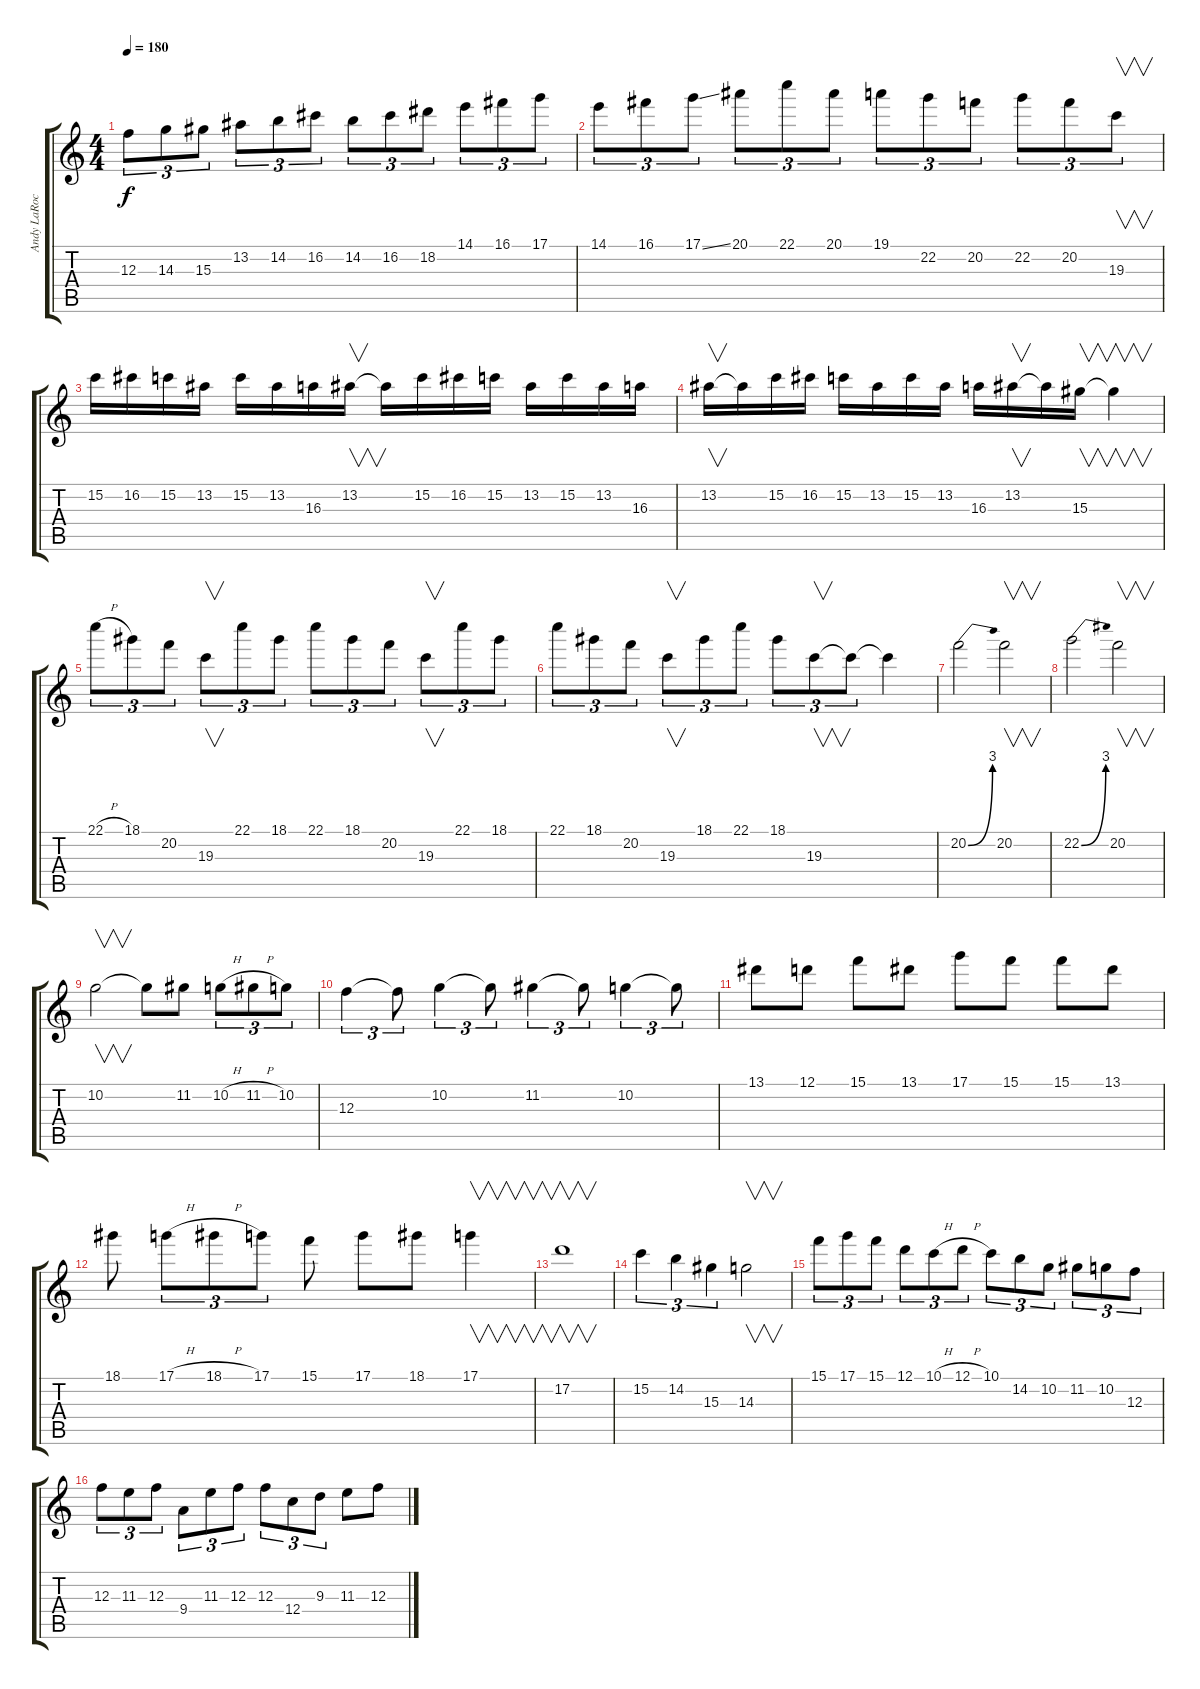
\track ("Andy LaRocque" "Andy LaRoc") {instrument distortionguitar}
\staff {score tabs}
\tuning (D4 A3 F3 C3 G2 D2) {hide}
\ts (4 4)
\tempo 180
\clef g2
\ks c
12.3.8{tu (3 2) dy f} 14.3.8{tu (3 2)} 15.3.8{tu (3 2)} 13.2.8{tu (3 2)} 14.2.8{tu (3 2)} 16.2.8{tu (3 2)} 14.2.8{tu (3 2)} 16.2.8{tu (3 2)} 18.2.8{tu (3 2)} 14.1.8{tu (3 2)} 16.1.8{tu (3 2)} 17.1.8{tu (3 2)} |
14.1.8{tu (3 2)} 16.1.8{tu (3 2)} 17.1{ss}.8{tu (3 2)} 20.1.8{tu (3 2)} 22.1.8{tu (3 2)} 20.1.8{tu (3 2)} 19.1.8{tu (3 2)} 22.2.8{tu (3 2)} 20.2.8{tu (3 2)} 22.2.8{tu (3 2)} 20.2.8{tu (3 2)} 19.3.8{v tu (3 2)} |
15.2.16 16.2.16 15.2.16 13.2.16 15.2.16 13.2.16 16.3.16 13.2.16{v} 13.2{t}.16 15.2.16 16.2.16 15.2.16 13.2.16 15.2.16 13.2.16 16.3.16 |
13.2.16{v} 13.2{t}.16 15.2.16 16.2.16 15.2.16 13.2.16 15.2.16 13.2.16 16.3.16 13.2.16{v} 13.2{t}.16 15.3.16{v} 15.3{t}.4{v} |
22.1{h}.8{tu (3 2)} 18.1.8{tu (3 2)} 20.2.8{tu (3 2)} 19.3.8{v tu (3 2)} 22.1.8{tu (3 2)} 18.1.8{tu (3 2)} 22.1.8{tu (3 2)} 18.1.8{tu (3 2)} 20.2.8{tu (3 2)} 19.3.8{v tu (3 2)} 22.1.8{tu (3 2)} 18.1.8{tu (3 2)} |
22.1.8{tu (3 2)} 18.1.8{tu (3 2)} 20.2.8{tu (3 2)} 19.3.8{v tu (3 2)} 18.1.8{tu (3 2)} 22.1.8{tu (3 2)} 18.1.8{tu (3 2)} 19.3.8{v tu (3 2)} 19.3{t}.8{tu (3 2)} 19.3{t}.4 |
20.2{be (bend 0 0 60 12)}.2 20.2.2{v} |
22.2{be (bend 0 0 60 12)}.2 20.2.2{v} |
10.2.2{v} 10.2{t}.8 11.2.8 10.2{h}.8{tu (3 2)} 11.2{h}.8{tu (3 2)} 10.2.8{tu (3 2)} |
12.3.4{tu (3 2)} 12.3{t}.8{tu (3 2)} 10.2.4{tu (3 2)} 10.2{t}.8{tu (3 2)} 11.2.4{tu (3 2)} 11.2{t}.8{tu (3 2)} 10.2.4{tu (3 2)} 10.2{t}.8{tu (3 2)} |
13.1.8 12.1.8 15.1.8 13.1.8 17.1.8 15.1.8 15.1.8 13.1.8 |
18.1.8 17.1{h}.8{tu (3 2)} 18.1{h}.8{tu (3 2)} 17.1.8{tu (3 2)} 15.1.8 17.1.8 18.1.8 17.1.4{v} |
17.2.1{v} |
15.2.4{tu (3 2)} 14.2.4{tu (3 2)} 15.3.4{tu (3 2)} 14.3.2{v} |
15.1.8{tu (3 2)} 17.1.8{tu (3 2)} 15.1.8{tu (3 2)} 12.1.8{tu (3 2)} 10.1{h}.8{tu (3 2)} 12.1{h}.8{tu (3 2)} 10.1.8{tu (3 2)} 14.2.8{tu (3 2)} 10.2.8{tu (3 2)} 11.2.8{tu (3 2)} 10.2.8{tu (3 2)} 12.3.8{tu (3 2)} |
12.3.8{tu (3 2)} 11.3.8{tu (3 2)} 12.3.8{tu (3 2)} 9.4.8{tu (3 2)} 11.3.8{tu (3 2)} 12.3.8{tu (3 2)} 12.3.8{tu (3 2)} 12.4.8{tu (3 2)} 9.3.8{tu (3 2)} 11.3.8 12.3.8
